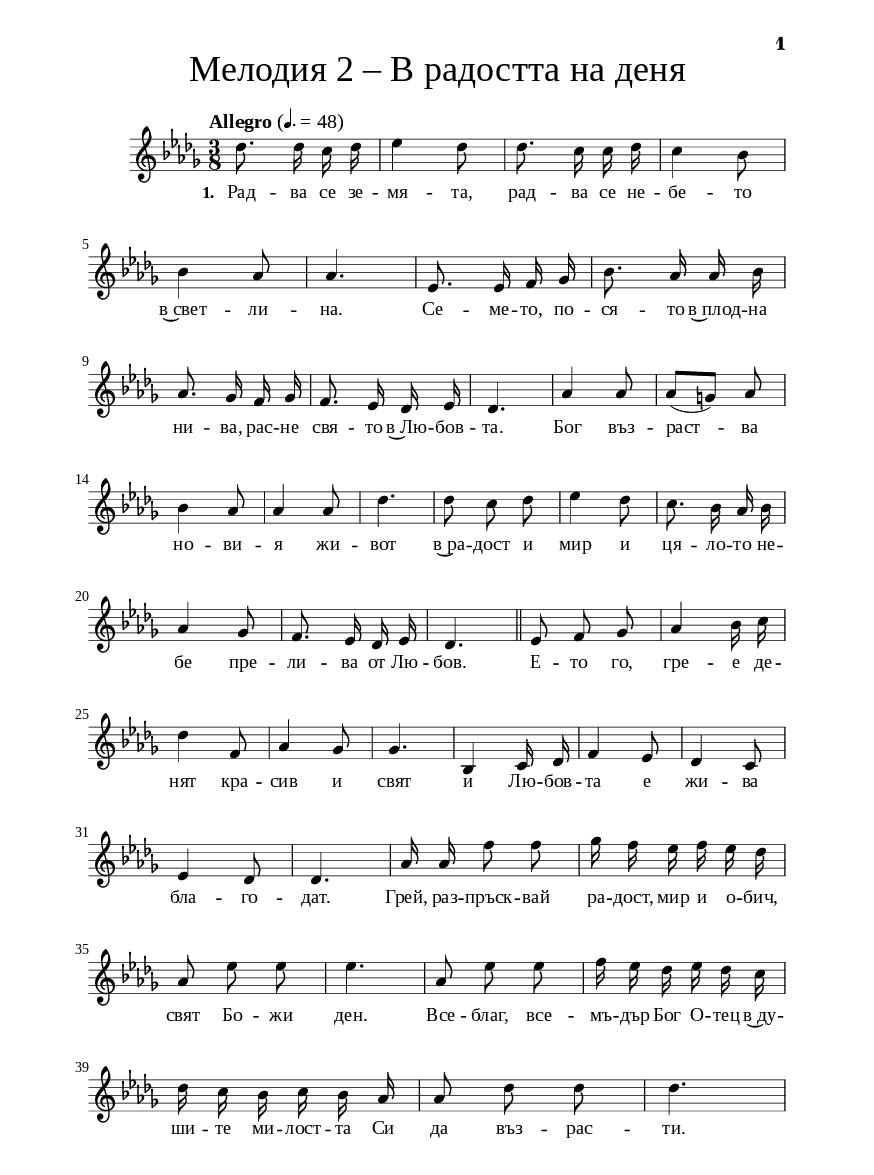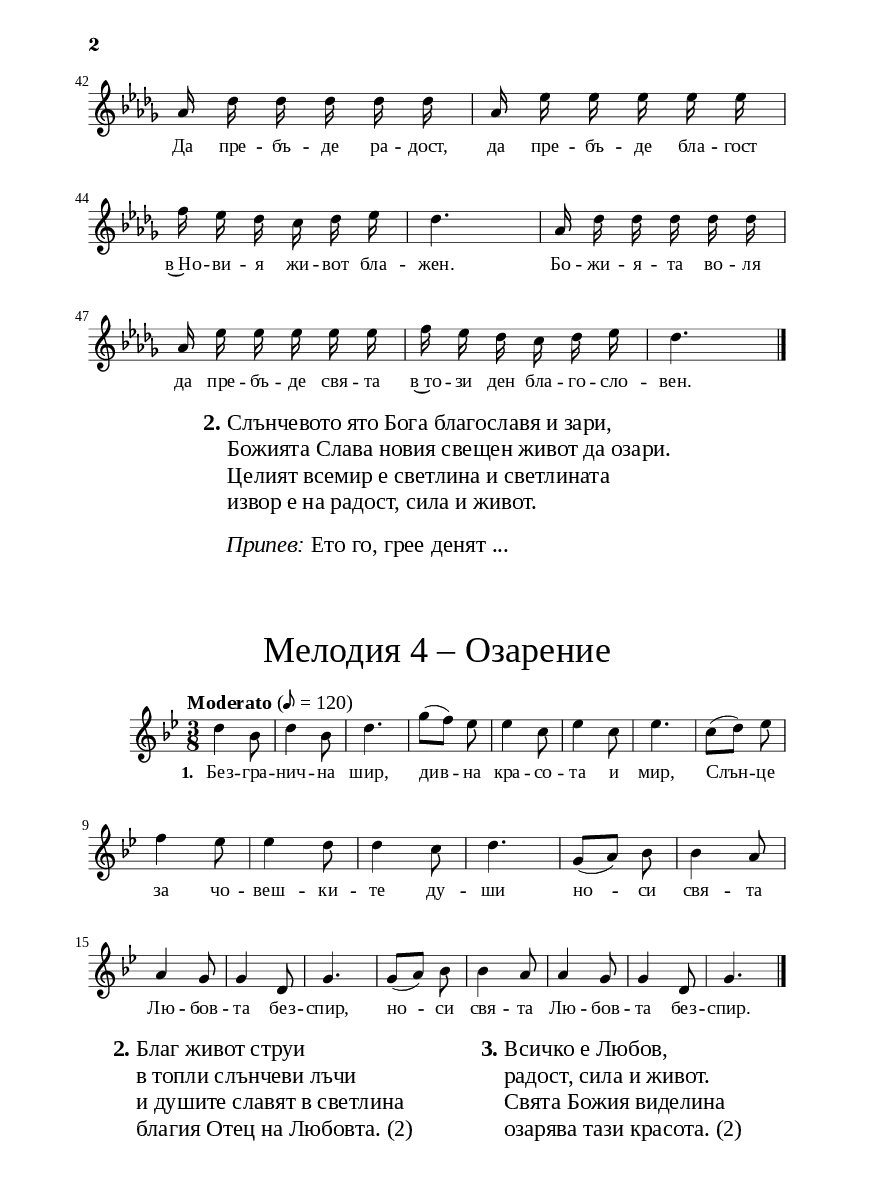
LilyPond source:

\version "2.24.4"

% include paper part and global functions
\include "include/globals.ily"

\bookpart {
  \label #'ref251_1
  \tocItem \markup "Мелодия 2 – В радостта на деня"
  \include "include/bookpart-paper.ily"
  \score {
    \include "include/score-layout.ily"

    \new Voice \absolute {
      \clef treble
      \key des \major
      \time 3/8
      \tempoFunc "Allegro" 4. "48"
      \autoBeamOff
      des''8. des''16 c''16 des''16
      | % 2
      es''4 des''8 | % 3
      des''8. c''16 c''16 des''16
      | % 4
      c''4 bes'8 \break | % 5
      bes'4  as'8 | % 6
      as'4. | % 7
      es'8.  es'16  f'16  ges'16  | % 8
      bes'8.  as'16  as'16 bes'16 \break | % 9
      as'8.  ges'16  f'16  ges'16 |
      f'8.  es'16  des'16  es'16 | % 11
      des'4. | % 12
      as'4  as'8   | % 13
      as'8 [(  g'8 )]  as'8 \break| % 14
      bes'4  as'8  | % 15
      as'4  as'8 | % 16
      des''4.  | % 17
      des''8 c''8 des''8 | % 18
      es''4 des''8 | % 19
      c''8. bes'16  as'16 bes'16 \break |

      as'4  ges'8  | % 21
      f'8.  es'16  des'16  es'16 | % 22
      des'4. \bar "||"
      es'8  f'8  ges'8 | % 24
      as'4 bes'16 c''16 \break | % 25
      des''4  f'8 | % 26
      as'4  ges'8 | % 27
      ges'4. | % 28
      bes4  c'16  des'16   | % 29
      f'4  es'8  |
      des'4  c'8  \break | % 31
      es'4  des'8 | % 32
      des'4. | % 33
      as'16  as'16 f''8 f''8 | % 34
      ges''16 f''16 es''16 f''16
      es''16 des''16 \break  | % 35
      as'8 es''8 es''8 | % 36
      es''4.  | % 37
      as'8 es''8 es''8   | % 38
      f''16 es''16 des''16 es''16
      des''16 c''16 \break| % 39
      des''16 c''16 bes'16 c''16
      bes'16  as'16 |
      as'8 des''8 des''8 | % 41
      des''4. \break | % 42
      as'16 des''16 des''16 des''16
      des''16 des''16  | % 43
      as'16 es''16 es''16 es''16
      es''16 es''16 \break | % 44
      f''16 es''16 des''16 c''16
      des''16 es''16 | % 45
      des''4. | % 46
      as'16 des''16 des''16 des''16
      des''16 des''16 \break | % 47
      as'16 es''16 es''16 es''16
      es''16 es''16 | % 48
      f''16 es''16 des''16 c''16
      des''16 es''16 | % 49
      des''4. \bar "|."
    }

    \addlyrics {
      \set stanza = "1. " Рад -- ва се зе -- мя -- та, рад --
      ва се не -- бе -- то в~свет -- ли
      -- на. Се -- ме -- то, по -- ся -- то
      в~плод -- на ни -- ва, рас -- не
      свя -- то в~Лю -- бов -- та. Бог
      въз -- раст -- ва но -- ви -- я
      жи -- вот в~ра -- дост и мир и
      ця -- ло -- то не -- бе пре -- ли --
      ва от Лю -- бов. Е -- то го, гре --
      е де -- нят кра -- сив и свят и
      Лю -- бов -- та е жи -- ва бла --
      го -- дат. Грей, раз -- пръск -- вай
      ра -- дост, мир и о -- бич, свят
      Бо -- жи ден. Все -- благ, все --
      мъ -- дър Бог О -- тец в~ду -- ши
      -- те ми -- лост -- та Си да въз --
      рас -- ти. Да пре -- бъ -- де ра --
      дост, да пре -- бъ -- де бла --
      гост в~Но -- ви -- я жи -- вот бла
      -- жен. Бо -- жи -- я -- та во -- ля
      да пре -- бъ -- де свя -- та в~то
      -- зи ден бла -- го -- сло -- вен.}

      \header {
        title = \titleFunc #'ref_desc_20 "Мелодия 2 – В радостта на деня" " Melodija 2 – V radostta na denja"
      }

      \midi{}

    } % score


    \markup \abs-fontsize #11  \override #`(baseline-skip . ,bgCoupletBaselineSkip){
      \fill-line {
        \hspace #0.1
        \column {
          \line {
            \bold "2."
            \column {
              "Слънчевото ято Бога благославя и зари,"

              "Божията Слава новия свещен живот да озари."

              "Целият всемир е светлина и светлината"

              "извор е на радост, сила и живот."
            }
          }
          \vspace #1
          \line{ \italic"    Припев:" Ето го, грее денят ...}

        }\hspace #0.1
      }
    }

    \markup \vspace #3

    \label #'ref251_2
    \tocItem \markup "Мелодия 4 – Озарение"
    \score {
      \include "include/score-layout.ily"

      \new Voice \absolute {
        \clef treble
        \key g \minor
        \time 3/8
        \tempoFunc "Moderato" 8 "120"
        \autoBeamOff
        d''4 bes'8 | % 2
        d''4 bes'8 | % 3
        d''4. | % 4
        g''8 ( [ f''8 ) ] es''8 | % 5
        es''4 c''8 | % 6
        es''4 c''8 | % 7
        es''4. | % 8
        c''8 ( [ d''8 ) ] es''8 \break | % 9
        f''4 es''8 |
        es''4 d''8 | % 11
        d''4 c''8 | % 12
        d''4. | % 13
        g'8 ( [  a'8 ) ] bes'8 | % 14
        bes'4  a'8 \break | % 15
        a'4  g'8 | % 16
        g'4  d'8 | % 17
        g'4. | % 18
        g'8 ( [  a'8 ) ] bes'8 | % 19
        bes'4  a'8 |
        a'4  g'8 | % 21
        g'4  d'8 | % 22
        g'4. \bar "|."
      }

      \addlyrics {
        \set stanza = "1. " Без -- гра -- нич -- на шир, див
        -- на кра -- со -- та и мир,
        Слън -- це за чо -- веш -- ки --
        те ду -- ши но -- си свя -- та
        Лю -- бов -- та без -- спир, но --
        си свя -- та Лю -- бов -- та без --
        спир.}

        \header {
          title = \titleFunc #'ref_desc_20 "Мелодия 4 – Озарение" "Melodija – Ozarenie"
        }

        \midi{}

      } % score


      \markup \abs-fontsize #11 \override #`(baseline-skip . ,bgCoupletBaselineSkip) {
        \fill-line {
          \hspace #0.1
          \column {
            \line {
              \bold "2."
              \column {
                "Благ живот струи "
                "в топли слънчеви лъчи "
                "и душите славят в светлина "
                "благия Отец на Любовта. (2)"
              }
            }
          }
          \hspace #0.1
          % adds horizontal spacing between columns
          \column {
            \line {
              \bold "3."
              \column {
                "Всичко е Любов,"
                "радост, сила и живот."
                "Свята Божия виделина "
                "озарява тази красота. (2)"
  }
          }
        }\hspace #0.1
      }
    }
  } % bookpart